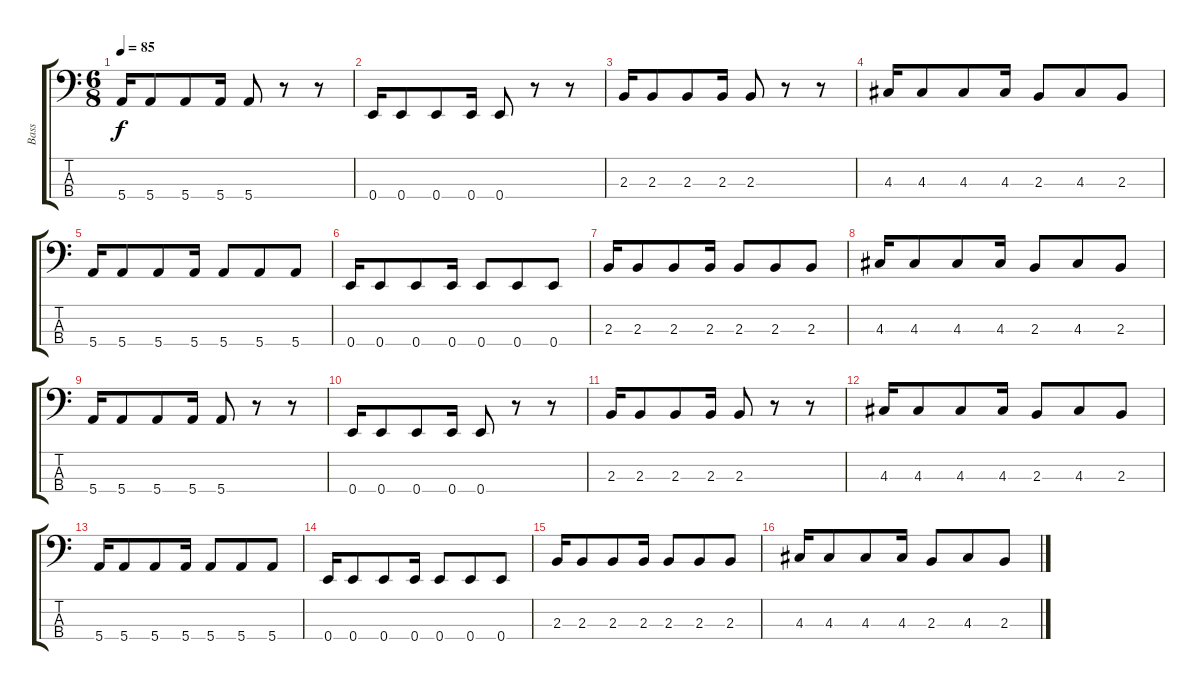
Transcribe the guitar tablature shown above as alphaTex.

\track ("Bass" "Bass") {instrument electricbassfinger}
\staff {score tabs}
\tuning (G2 D2 A1 E1) {hide}
\ts (6 8)
\tempo 85
\clef f4
\ks c
5.4.16{dy f} 5.4.8 5.4.8 5.4.16 5.4.8 r.8 r.8 |
0.4.16 0.4.8 0.4.8 0.4.16 0.4.8 r.8 r.8 |
2.3.16 2.3.8 2.3.8 2.3.16 2.3.8 r.8 r.8 |
4.3.16 4.3.8 4.3.8 4.3.16 2.3.8 4.3.8 2.3.8 |
5.4.16 5.4.8 5.4.8 5.4.16 5.4.8 5.4.8 5.4.8 |
0.4.16 0.4.8 0.4.8 0.4.16 0.4.8 0.4.8 0.4.8 |
2.3.16 2.3.8 2.3.8 2.3.16 2.3.8 2.3.8 2.3.8 |
4.3.16 4.3.8 4.3.8 4.3.16 2.3.8 4.3.8 2.3.8 |
5.4.16 5.4.8 5.4.8 5.4.16 5.4.8 r.8 r.8 |
0.4.16 0.4.8 0.4.8 0.4.16 0.4.8 r.8 r.8 |
2.3.16 2.3.8 2.3.8 2.3.16 2.3.8 r.8 r.8 |
4.3.16 4.3.8 4.3.8 4.3.16 2.3.8 4.3.8 2.3.8 |
5.4.16 5.4.8 5.4.8 5.4.16 5.4.8 5.4.8 5.4.8 |
0.4.16 0.4.8 0.4.8 0.4.16 0.4.8 0.4.8 0.4.8 |
2.3.16 2.3.8 2.3.8 2.3.16 2.3.8 2.3.8 2.3.8 |
4.3.16 4.3.8 4.3.8 4.3.16 2.3.8 4.3.8 2.3.8
